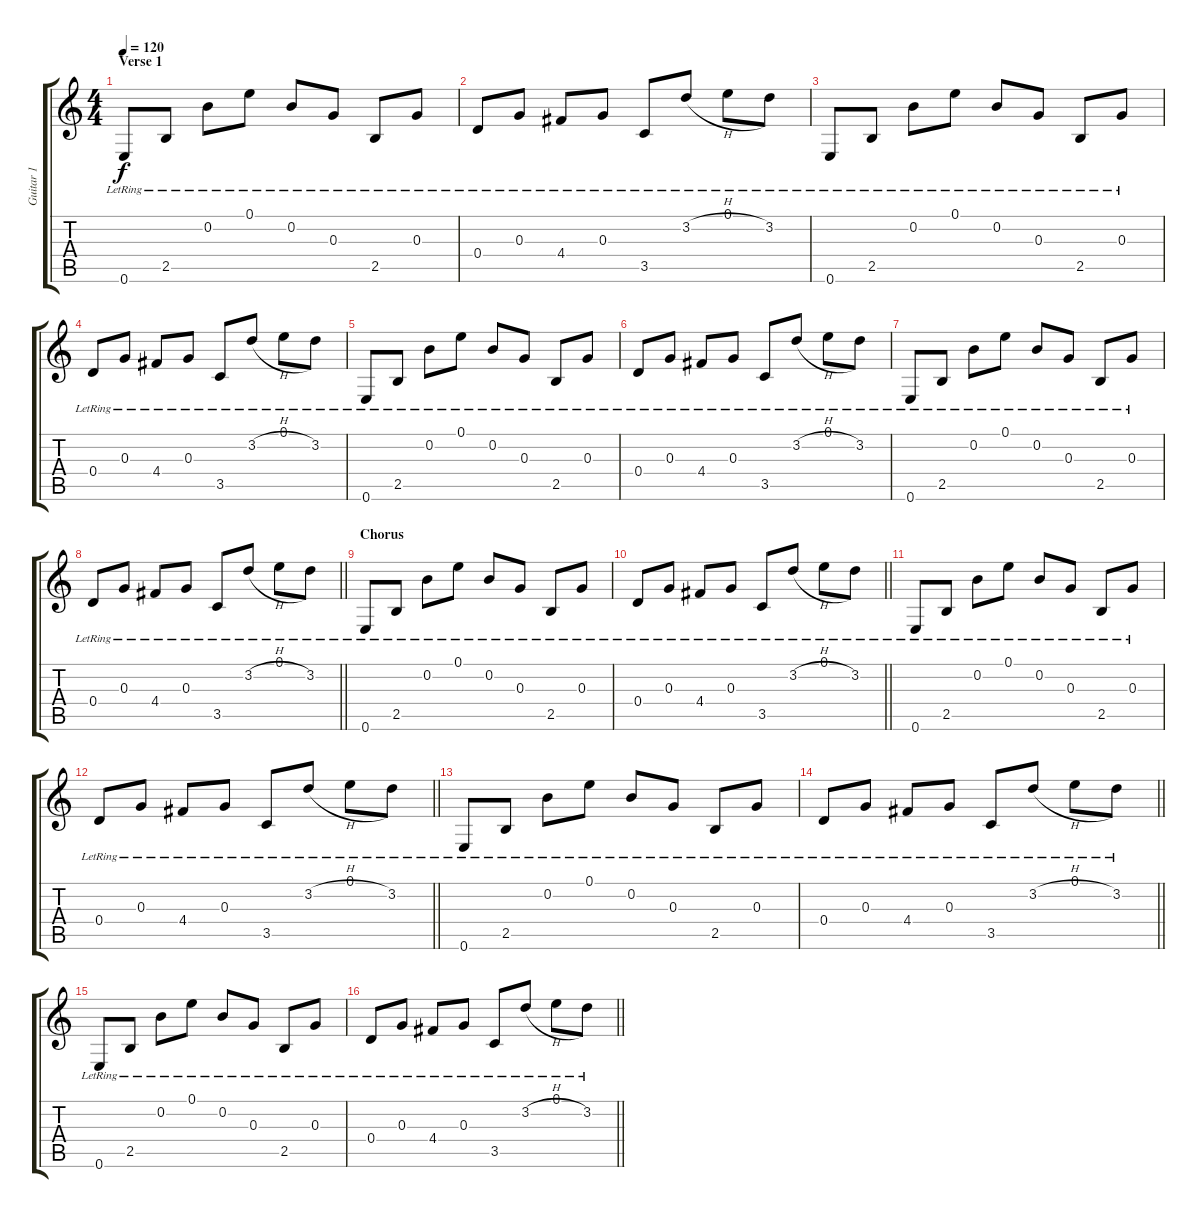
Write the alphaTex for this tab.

\track ("Guitar 1" "Guitar 1") {instrument electricguitarclean}
\staff {score tabs}
\tuning (E4 B3 G3 D3 A2 E2) {hide}
\ts (4 4)
\section ("" "Verse 1")
\tempo 120
\clef g2
\ks c
0.6{lr}.8{dy f} 2.5{lr}.8 0.2{lr}.8 0.1{lr}.8 0.2{lr}.8 0.3{lr}.8 2.5{lr}.8 0.3{lr}.8 |
0.4{lr}.8 0.3{lr}.8 4.4{lr}.8 0.3{lr}.8 3.5{lr}.8 3.2{h lr}.8 0.1{lr}.8 3.2{lr}.8 |
0.6{lr}.8 2.5{lr}.8 0.2{lr}.8 0.1{lr}.8 0.2{lr}.8 0.3{lr}.8 2.5{lr}.8 0.3{lr}.8 |
0.4{lr}.8 0.3{lr}.8 4.4{lr}.8 0.3{lr}.8 3.5{lr}.8 3.2{h lr}.8 0.1{lr}.8 3.2{lr}.8 |
0.6{lr}.8 2.5{lr}.8 0.2{lr}.8 0.1{lr}.8 0.2{lr}.8 0.3{lr}.8 2.5{lr}.8 0.3{lr}.8 |
0.4{lr}.8 0.3{lr}.8 4.4{lr}.8 0.3{lr}.8 3.5{lr}.8 3.2{h lr}.8 0.1{lr}.8 3.2{lr}.8 |
0.6{lr}.8 2.5{lr}.8 0.2{lr}.8 0.1{lr}.8 0.2{lr}.8 0.3{lr}.8 2.5{lr}.8 0.3{lr}.8 |
\barLineRight lightlight
0.4{lr}.8 0.3{lr}.8 4.4{lr}.8 0.3{lr}.8 3.5{lr}.8 3.2{h lr}.8 0.1{lr}.8 3.2{lr}.8 |
\section ("" "Chorus")
0.6{lr}.8 2.5{lr}.8 0.2{lr}.8 0.1{lr}.8 0.2{lr}.8 0.3{lr}.8 2.5{lr}.8 0.3{lr}.8 |
\barLineRight lightlight
0.4{lr}.8 0.3{lr}.8 4.4{lr}.8 0.3{lr}.8 3.5{lr}.8 3.2{h lr}.8 0.1{lr}.8 3.2{lr}.8 |
0.6{lr}.8 2.5{lr}.8 0.2{lr}.8 0.1{lr}.8 0.2{lr}.8 0.3{lr}.8 2.5{lr}.8 0.3{lr}.8 |
\barLineRight lightlight
0.4{lr}.8 0.3{lr}.8 4.4{lr}.8 0.3{lr}.8 3.5{lr}.8 3.2{h lr}.8 0.1{lr}.8 3.2{lr}.8 |
0.6{lr}.8 2.5{lr}.8 0.2{lr}.8 0.1{lr}.8 0.2{lr}.8 0.3{lr}.8 2.5{lr}.8 0.3{lr}.8 |
\barLineRight lightlight
0.4{lr}.8 0.3{lr}.8 4.4{lr}.8 0.3{lr}.8 3.5{lr}.8 3.2{h lr}.8 0.1{lr}.8 3.2{lr}.8 |
0.6{lr}.8 2.5{lr}.8 0.2{lr}.8 0.1{lr}.8 0.2{lr}.8 0.3{lr}.8 2.5{lr}.8 0.3{lr}.8 |
\barLineRight lightlight
0.4{lr}.8 0.3{lr}.8 4.4{lr}.8 0.3{lr}.8 3.5{lr}.8 3.2{h lr}.8 0.1{lr}.8 3.2{lr}.8
